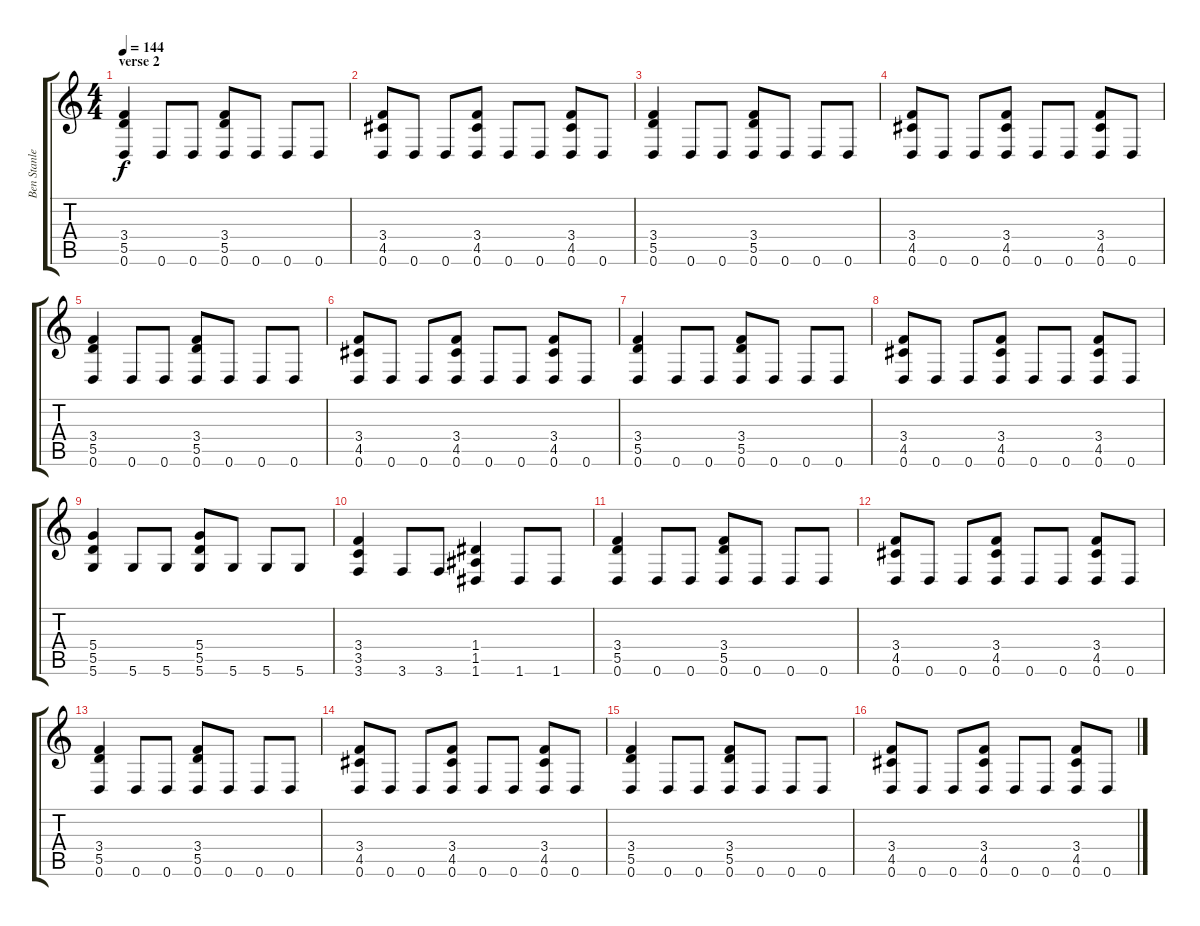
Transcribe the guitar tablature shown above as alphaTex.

\track ("Ben Stanley (Rythm Guitar)" "Ben Stanle") {instrument overdrivenguitar}
\staff {score tabs}
\tuning (E4 B3 G3 D3 A2 D2) {hide}
\ts (4 4)
\section ("" "verse 2")
\tempo 144
\clef g2
\ks c
(3.4 5.5 0.6).4{dy f} 0.6.8 0.6.8 (3.4 5.5 0.6).8 0.6.8 0.6.8 0.6.8 |
(3.4 4.5 0.6).8 0.6.8 0.6.8 (3.4 4.5 0.6).8 0.6.8 0.6.8 (3.4 4.5 0.6).8 0.6.8 |
(3.4 5.5 0.6).4 0.6.8 0.6.8 (3.4 5.5 0.6).8 0.6.8 0.6.8 0.6.8 |
(3.4 4.5 0.6).8 0.6.8 0.6.8 (3.4 4.5 0.6).8 0.6.8 0.6.8 (3.4 4.5 0.6).8 0.6.8 |
(3.4 5.5 0.6).4 0.6.8 0.6.8 (3.4 5.5 0.6).8 0.6.8 0.6.8 0.6.8 |
(3.4 4.5 0.6).8 0.6.8 0.6.8 (3.4 4.5 0.6).8 0.6.8 0.6.8 (3.4 4.5 0.6).8 0.6.8 |
(3.4 5.5 0.6).4 0.6.8 0.6.8 (3.4 5.5 0.6).8 0.6.8 0.6.8 0.6.8 |
(3.4 4.5 0.6).8 0.6.8 0.6.8 (3.4 4.5 0.6).8 0.6.8 0.6.8 (3.4 4.5 0.6).8 0.6.8 |
(5.4 5.5 5.6).4 5.6.8 5.6.8 (5.4 5.5 5.6).8 5.6.8 5.6.8 5.6.8 |
(3.4 3.5 3.6).4 3.6.8 3.6.8 (1.4 1.5 1.6).4 1.6.8 1.6.8 |
(3.4 5.5 0.6).4 0.6.8 0.6.8 (3.4 5.5 0.6).8 0.6.8 0.6.8 0.6.8 |
(3.4 4.5 0.6).8 0.6.8 0.6.8 (3.4 4.5 0.6).8 0.6.8 0.6.8 (3.4 4.5 0.6).8 0.6.8 |
(3.4 5.5 0.6).4 0.6.8 0.6.8 (3.4 5.5 0.6).8 0.6.8 0.6.8 0.6.8 |
(3.4 4.5 0.6).8 0.6.8 0.6.8 (3.4 4.5 0.6).8 0.6.8 0.6.8 (3.4 4.5 0.6).8 0.6.8 |
(3.4 5.5 0.6).4 0.6.8 0.6.8 (3.4 5.5 0.6).8 0.6.8 0.6.8 0.6.8 |
(3.4 4.5 0.6).8 0.6.8 0.6.8 (3.4 4.5 0.6).8 0.6.8 0.6.8 (3.4 4.5 0.6).8 0.6.8
